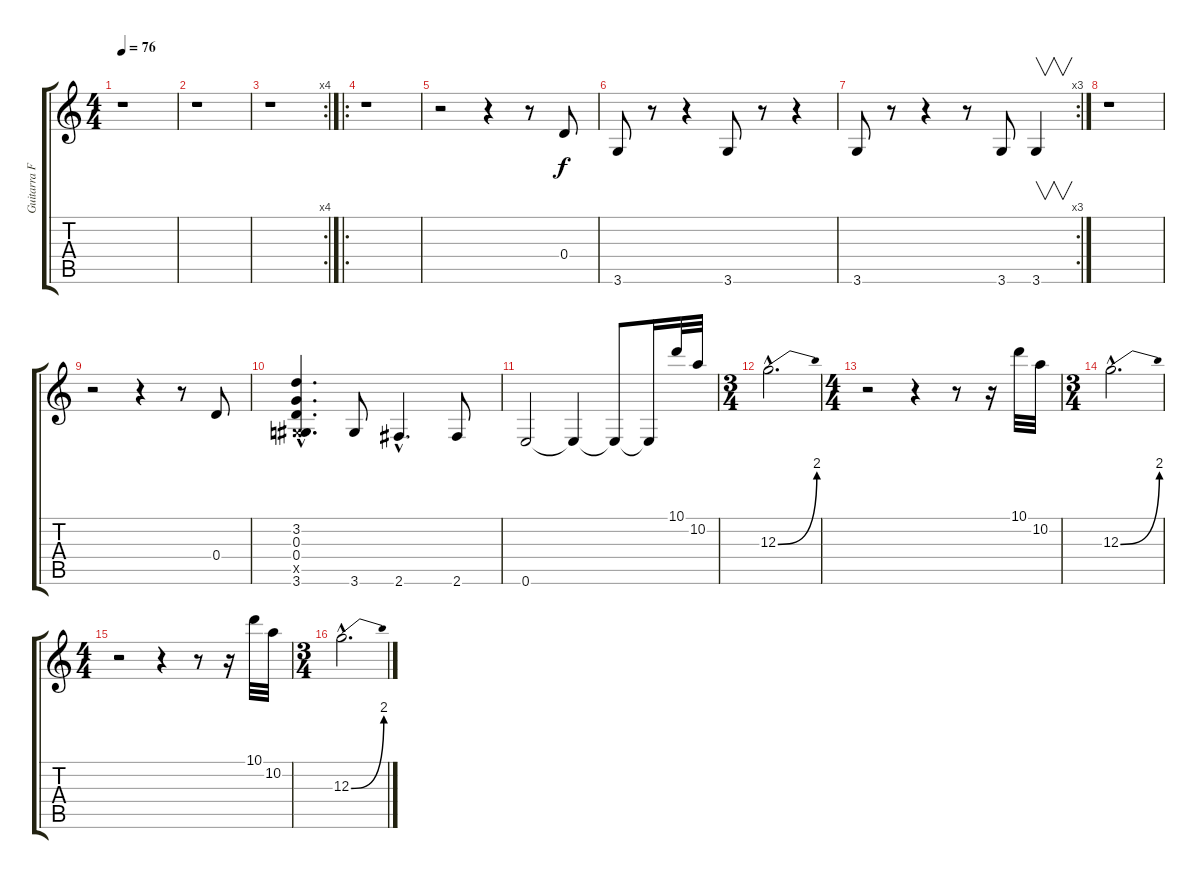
\track ("Guitarra Fills" "Guitarra F") {instrument distortionguitar}
\staff {score tabs}
\tuning (E4 B3 G3 D3 A2 E2) {hide}
\ts (4 4)
\tempo 76
\clef g2
\ks c
r.1{dy f} |
r.1 |
\rc 4
r.1 |
\ro
r.1 |
r.2 r.4 r.8 0.4.8 |
3.6.8 r.8 r.4 3.6.8 r.8 r.4 |
\rc 3
3.6.8 r.8 r.4 r.8 3.6.8 3.6.4{v} |
r.1 |
r.2 r.4 r.8 0.4.8 |
(3.2{hac} 0.3{hac} 0.4{hac} -1.5{hac x} 3.6{hac}).4{d} 3.6.8 2.6{hac}.4{d} 2.6.8 |
0.6.2 0.6{t}.4 0.6{t}.8 0.6{t}.16 10.1.32 10.2.32 |
\ts (3 4)
12.3{be (bend 0 0 60 8) hac}.2{d} |
\ts (4 4)
r.2 r.4 r.8 r.16 10.1.32 10.2.32 |
\ts (3 4)
12.3{be (bend 0 0 60 8) hac}.2{d} |
\ts (4 4)
r.2 r.4 r.8 r.16 10.1.32 10.2.32 |
\ts (3 4)
12.3{be (bend 0 0 60 8) hac}.2{d}
